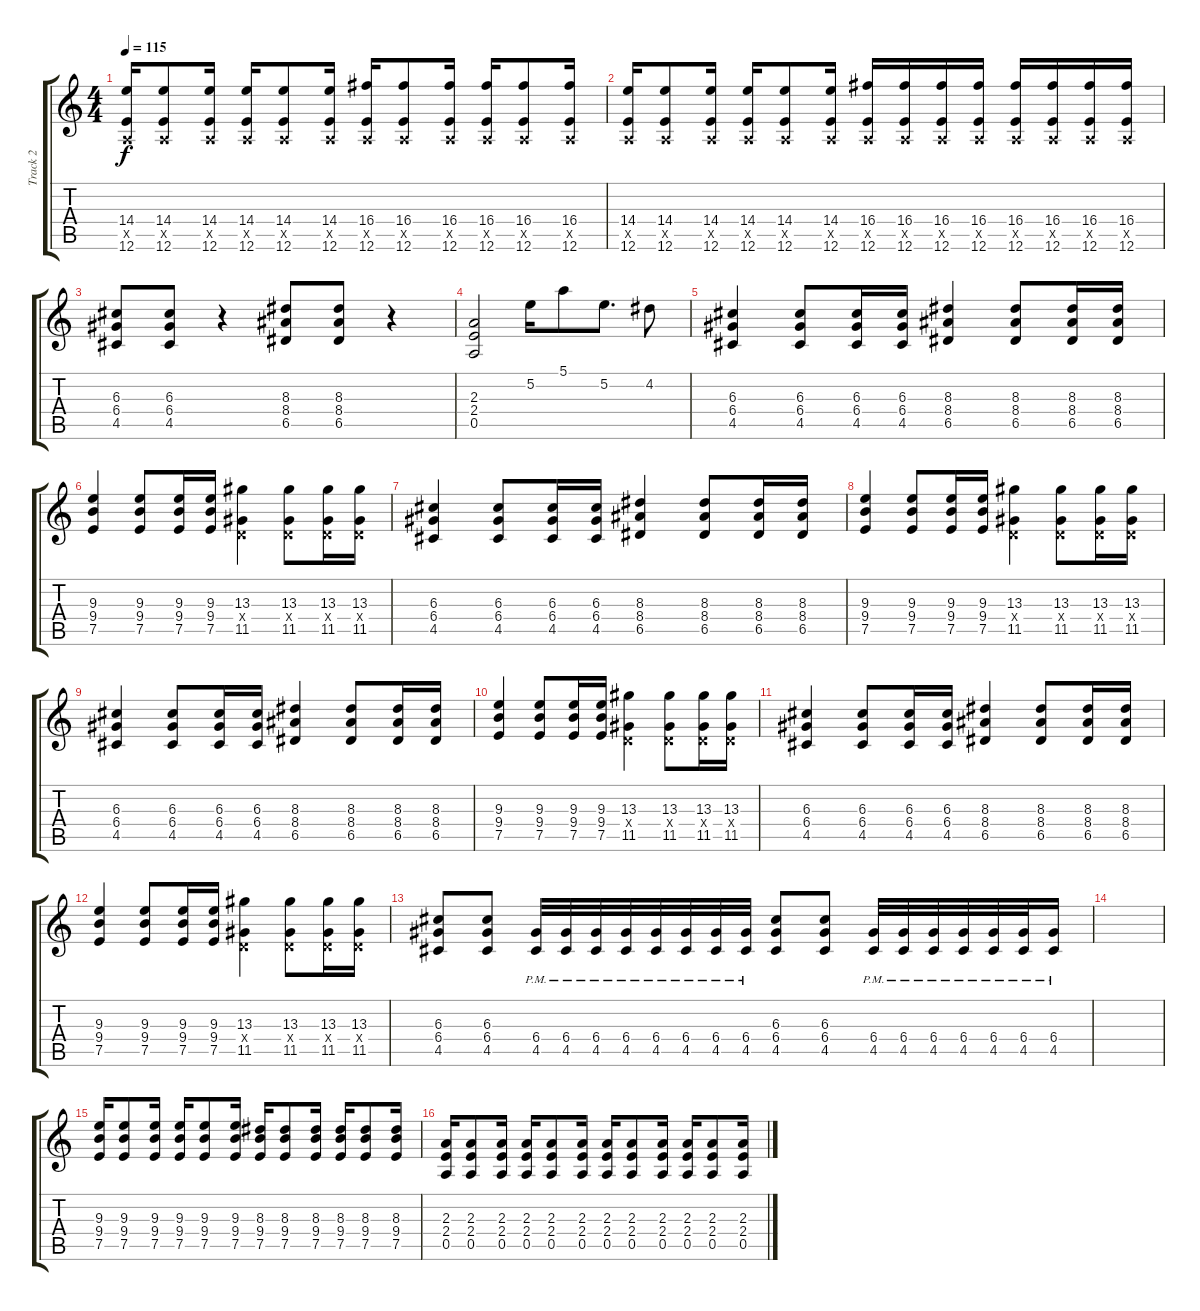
\track ("Track 2" "Track 2") {instrument overdrivenguitar}
\staff {score tabs}
\tuning (E4 B3 G3 D3 A2 E2) {hide}
\ts (4 4)
\tempo 115
\clef g2
\ks c
(14.4 0.5{x} 12.6).16{dy f} (14.4 0.5{x} 12.6).8 (14.4 0.5{x} 12.6).16 (14.4 0.5{x} 12.6).16 (14.4 0.5{x} 12.6).8 (14.4 0.5{x} 12.6).16 (16.4 0.5{x} 12.6).16 (16.4 0.5{x} 12.6).8 (16.4 0.5{x} 12.6).16 (16.4 0.5{x} 12.6).16 (16.4 0.5{x} 12.6).8 (16.4 0.5{x} 12.6).16 |
(14.4 0.5{x} 12.6).16 (14.4 0.5{x} 12.6).8 (14.4 0.5{x} 12.6).16 (14.4 0.5{x} 12.6).16 (14.4 0.5{x} 12.6).8 (14.4 0.5{x} 12.6).16 (16.4 0.5{x} 12.6).16 (16.4 0.5{x} 12.6).16 (16.4 0.5{x} 12.6).16 (16.4 0.5{x} 12.6).16 (16.4 0.5{x} 12.6).16 (16.4 0.5{x} 12.6).16 (16.4 0.5{x} 12.6).16 (16.4 0.5{x} 12.6).16 |
(6.3 6.4 4.5).8 (6.3 6.4 4.5).8 r.4 (8.3 8.4 6.5).8 (8.3 8.4 6.5).8 r.4 |
(2.3 2.4 0.5).2 5.2.16 5.1.8 5.2.8{d} 4.2.8 |
(6.3 6.4 4.5).4 (6.3 6.4 4.5).8 (6.3 6.4 4.5).16 (6.3 6.4 4.5).16 (8.3 8.4 6.5).4 (8.3 8.4 6.5).8 (8.3 8.4 6.5).16 (8.3 8.4 6.5).16 |
(9.3 9.4 7.5).4 (9.3 9.4 7.5).8 (9.3 9.4 7.5).16 (9.3 9.4 7.5).16 (13.3 0.4{x} 11.5).4 (13.3 0.4{x} 11.5).8 (13.3 0.4{x} 11.5).16 (13.3 0.4{x} 11.5).16 |
(6.3 6.4 4.5).4 (6.3 6.4 4.5).8 (6.3 6.4 4.5).16 (6.3 6.4 4.5).16 (8.3 8.4 6.5).4 (8.3 8.4 6.5).8 (8.3 8.4 6.5).16 (8.3 8.4 6.5).16 |
(9.3 9.4 7.5).4 (9.3 9.4 7.5).8 (9.3 9.4 7.5).16 (9.3 9.4 7.5).16 (13.3 0.4{x} 11.5).4 (13.3 0.4{x} 11.5).8 (13.3 0.4{x} 11.5).16 (13.3 0.4{x} 11.5).16 |
(6.3 6.4 4.5).4 (6.3 6.4 4.5).8 (6.3 6.4 4.5).16 (6.3 6.4 4.5).16 (8.3 8.4 6.5).4 (8.3 8.4 6.5).8 (8.3 8.4 6.5).16 (8.3 8.4 6.5).16 |
(9.3 9.4 7.5).4 (9.3 9.4 7.5).8 (9.3 9.4 7.5).16 (9.3 9.4 7.5).16 (13.3 0.4{x} 11.5).4 (13.3 0.4{x} 11.5).8 (13.3 0.4{x} 11.5).16 (13.3 0.4{x} 11.5).16 |
(6.3 6.4 4.5).4 (6.3 6.4 4.5).8 (6.3 6.4 4.5).16 (6.3 6.4 4.5).16 (8.3 8.4 6.5).4 (8.3 8.4 6.5).8 (8.3 8.4 6.5).16 (8.3 8.4 6.5).16 |
(9.3 9.4 7.5).4 (9.3 9.4 7.5).8 (9.3 9.4 7.5).16 (9.3 9.4 7.5).16 (13.3 0.4{x} 11.5).4 (13.3 0.4{x} 11.5).8 (13.3 0.4{x} 11.5).16 (13.3 0.4{x} 11.5).16 |
(6.3 6.4 4.5).8 (6.3 6.4 4.5).8 (6.4{pm} 4.5{pm}).32 (6.4{pm} 4.5{pm}).32 (6.4{pm} 4.5{pm}).32 (6.4{pm} 4.5{pm}).32 (6.4{pm} 4.5{pm}).32 (6.4{pm} 4.5{pm}).32 (6.4{pm} 4.5{pm}).32 (6.4{pm} 4.5{pm}).32 (6.3 6.4 4.5).8 (6.3 6.4 4.5).8 (6.4{pm} 4.5{pm}).32 (6.4{pm} 4.5{pm}).32 (6.4{pm} 4.5{pm}).32 (6.4{pm} 4.5{pm}).32 (6.4{pm} 4.5{pm}).32 (6.4{pm} 4.5{pm}).32 (6.4{pm} 4.5{pm}).16 |
|
(9.3 9.4 7.5).16 (9.3 9.4 7.5).8 (9.3 9.4 7.5).16 (9.3 9.4 7.5).16 (9.3 9.4 7.5).8 (9.3 9.4 7.5).16 (8.3 9.4 7.5).16 (8.3 9.4 7.5).8 (8.3 9.4 7.5).16 (8.3 9.4 7.5).16 (8.3 9.4 7.5).8 (8.3 9.4 7.5).16 |
(2.3 2.4 0.5).16 (2.3 2.4 0.5).8 (2.3 2.4 0.5).16 (2.3 2.4 0.5).16 (2.3 2.4 0.5).8 (2.3 2.4 0.5).16 (2.3 2.4 0.5).16 (2.3 2.4 0.5).8 (2.3 2.4 0.5).16 (2.3 2.4 0.5).16 (2.3 2.4 0.5).8 (2.3 2.4 0.5).16
